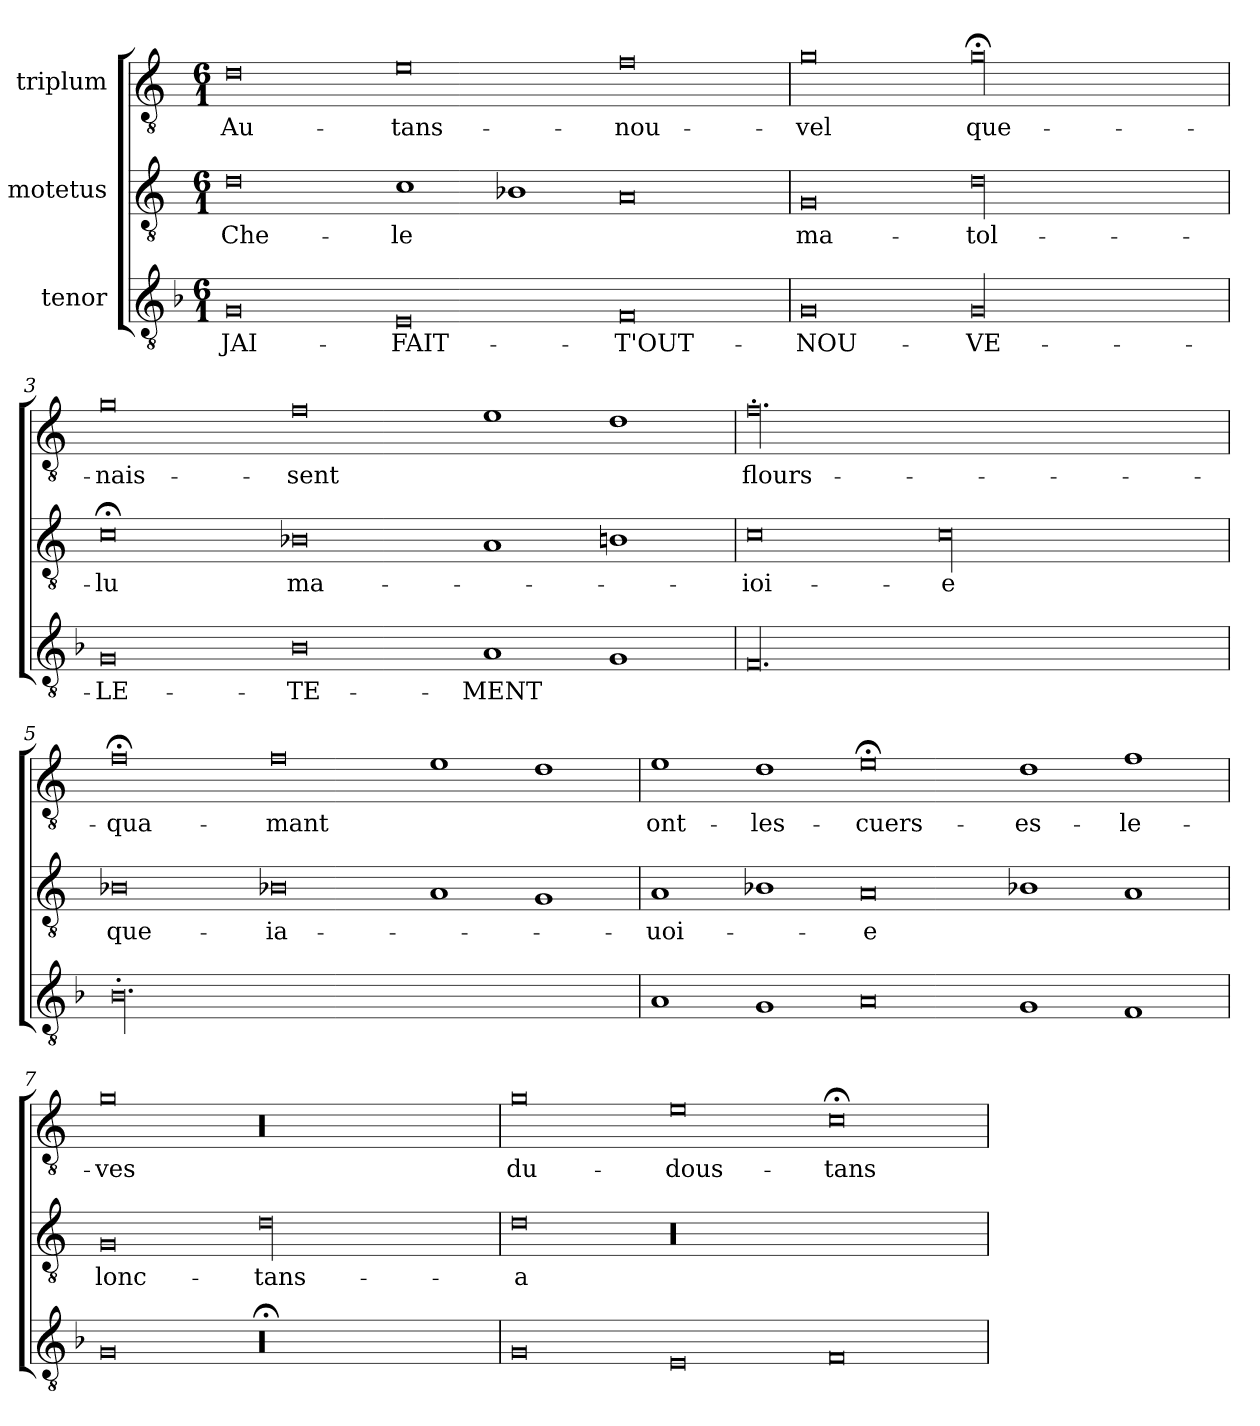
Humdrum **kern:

**kern	**text	**kern	**text	**kern	**text
*part3	*part3	*part2	*part2	*part1	*part1
*staff3	*staff3	*staff2	*staff2	*staff1	*staff1
*I"tenor	*	*I"motetus	*	*I"triplum	*
*clefGv2	*	*clefGv2	*	*clefGv2	*
*k[b-]	*	*k[]	*	*k[]	*
*F:	*	*C:	*	*C:	*
*M6/1	*	*M6/1	*	*M6/1	*
=1	=1	=1	=1	=1	=1
0G/	JAI-	0d\	Che-	0d\	Au-
0E/	FAIT-	1c\	-le	0e\	tans-
.	.	1B-X\	.	.	.
0F/	T'OUT-	0A/	.	0f\	nou-
=2	=2	=2	=2	=2	=2
0G/	NOU-	0G/	ma-	0g\	-vel
00G/	-VE-	00d\	tol-	00g;<\	que-
=3	=3	=3	=3	=3	=3
0G/	-LE-	0c;<\	-lu	0g\	nais-
0B-\	-TE-	0B-X\	ma-	0f\	-sent
1A/	-MENT	1A/	.	1e\	.
1G/	.	1Bn\	.	1d\	.
=4	=4	=4	=4	=4	=4
00.F/	.	0c\	ioi-	00.f'\	flours-
.	.	00c\	-e	.	.
=5	=5	=5	=5	=5	=5
00.B-'\	.	0B-X\	que-	0f;<\	qua-
.	.	0B-X\	ia-	0f\	-mant
.	.	1A/	.	1e\	.
.	.	1G/	.	1d\	.
=6	=6	=6	=6	=6	=6
1A/	.	1A/	-uoi-	1e\	ont-
1G/	.	1B-X\	.	1d\	les-
0A/	.	0A/	-e	0e;<\	cuers-
1G/	.	1B-X\	.	1d\	es-
1F/	.	1A/	.	1f\	-le-
=7	=7	=7	=7	=7	=7
0G/	.	0G/	lonc-	0g\	-ves
00r;<	.	00d\	tans-	00r	.
=8	=8	=8	=8	=8	=8
0G/	.	0d\	a-	0g\	du-
0E/	.	00r	.	0e\	dous-
0F/	.	.	.	0c;<\	tans-
=	=	=	=	=	=
*-	*-	*-	*-	*-	*-
